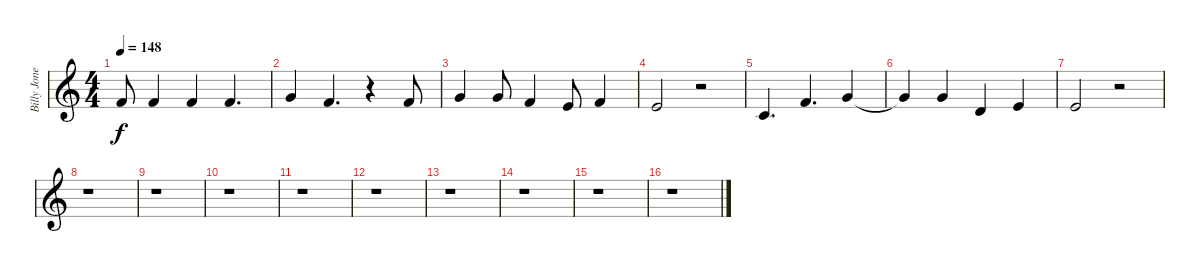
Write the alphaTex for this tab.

\track ("Billy Jones Vocals" "Billy Jone") {instrument flute}
\staff {score}
\tuning (E4 B3 G3 D3 A2 E2) {hide}
\ts (4 4)
\tempo 148
\clef g2
\ks c
6.2.8{dy f} 6.2.4 6.2.4 6.2.4{d} |
8.2.4 6.2.4{d} r.4 6.2.8 |
8.2.4 8.2.8 6.2.4 5.2.8 6.2.4 |
5.2.2 r.2 |
5.3.4{d} 6.2.4{d} 8.2.4 |
8.2{t}.4 8.2.4 7.3.4 5.2.4 |
5.2.2 r.2 |
r.1 |
r.1 |
r.1 |
r.1 |
r.1 |
r.1 |
r.1 |
r.1 |
r.1
